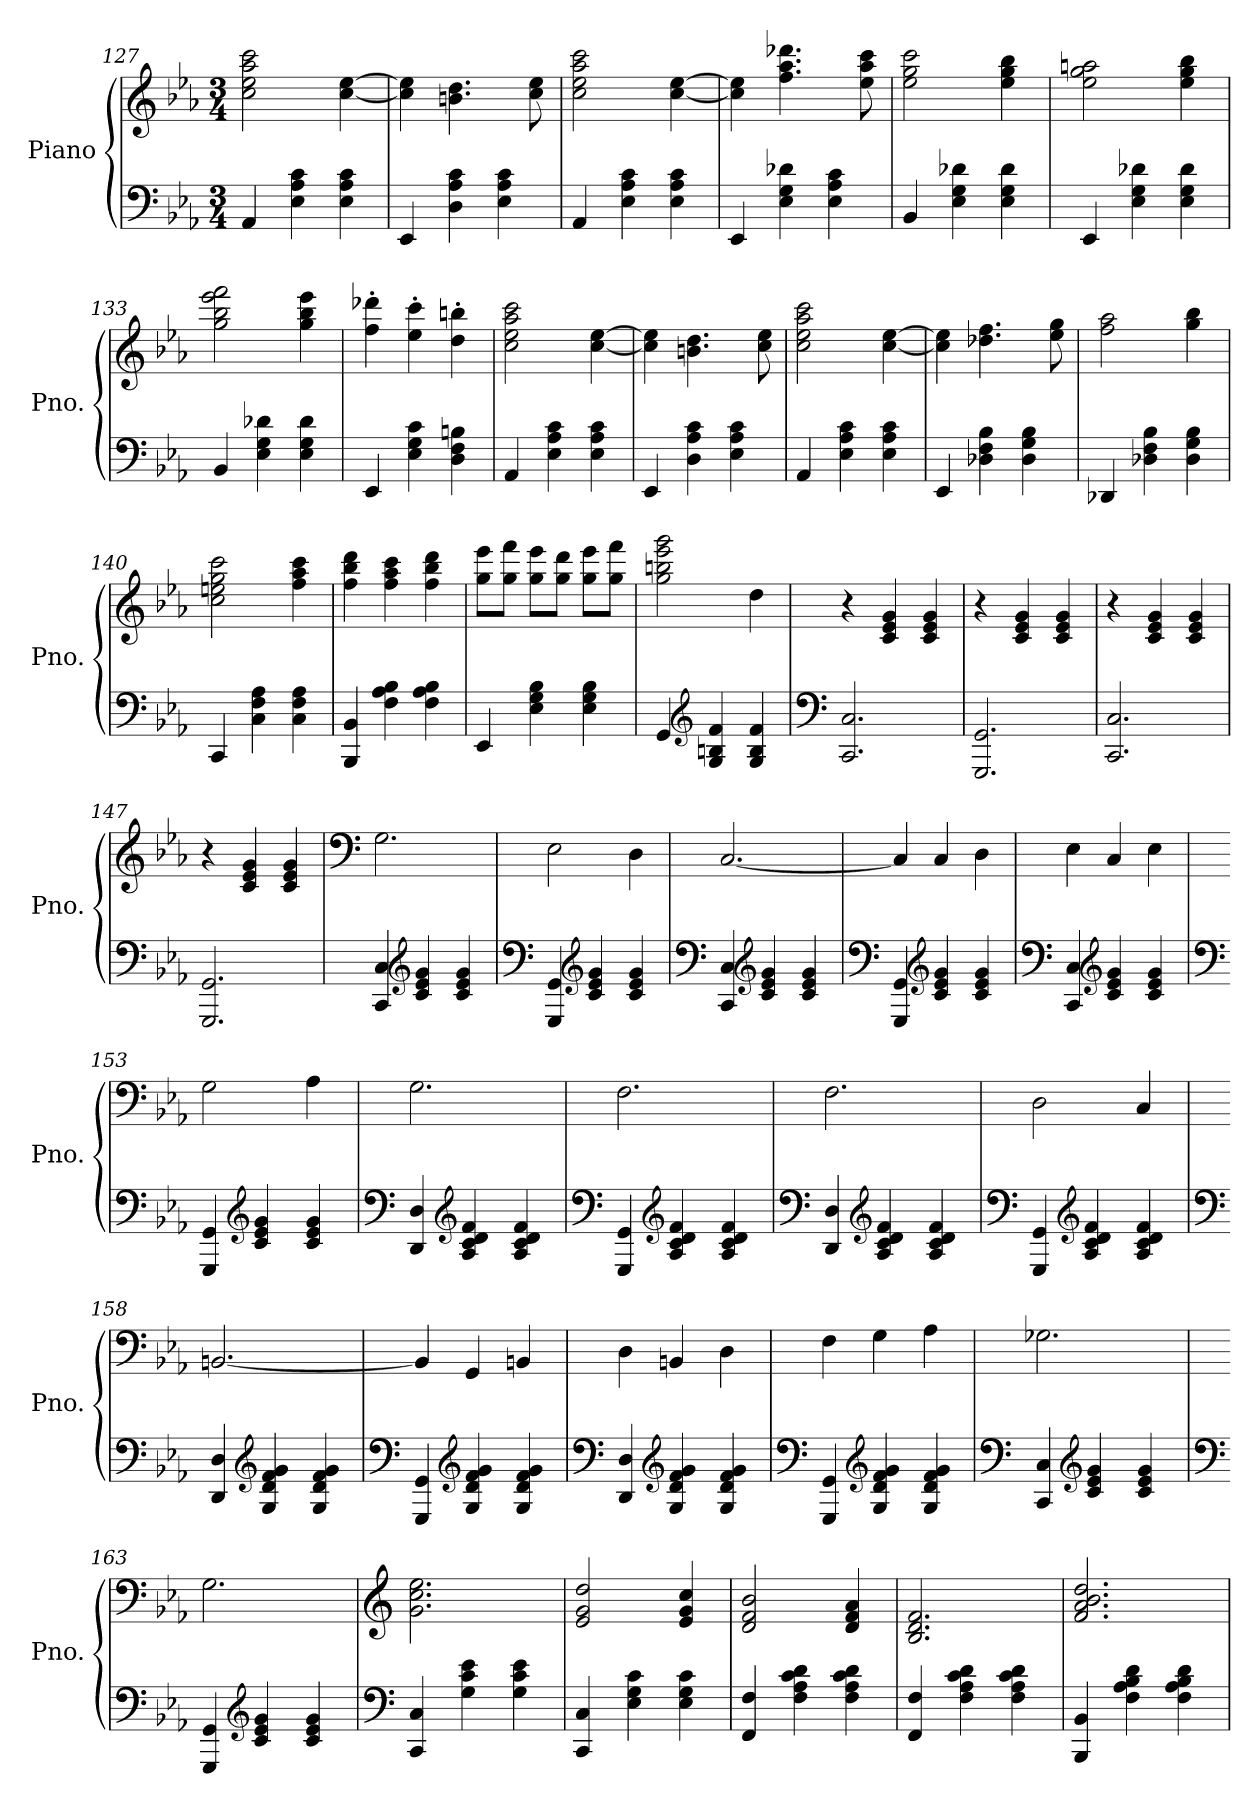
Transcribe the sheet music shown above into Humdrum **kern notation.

**kern	**kern
*part1	*part1
*staff2	*staff1
*I"Piano	*
*I'Pno.	*
*clefF4	*clefG2
*k[b-e-a-]	*k[b-e-a-]
*M3/4	*M3/4
=127	=127
4AA-/	2cc\ 2ee-\ 2aa-\ 2ccc\
4E-\ 4A-\ 4c\	.
4E-\ 4A-\ 4c\	[4cc\ [4ee-\
=128	=128
4EE-/	4cc\] 4ee-\]
4D\ 4A-\ 4c\	4.bn\ 4.dd\
4E-\ 4A-\ 4c\	.
.	8cc\ 8ee-\
=129	=129
4AA-/	2cc\ 2ee-\ 2aa-\ 2ccc\
4E-\ 4A-\ 4c\	.
4E-\ 4A-\ 4c\	[4cc\ [4ee-\
=130	=130
4EE-/	4cc\] 4ee-\]
4E-\ 4G\ 4d-X\	4.ff\ 4.aa-\ 4.ddd-X\
4E-\ 4A-\ 4c\	.
.	8ee-\ 8aa-\ 8ccc\
!!LO:LB:g=z
=131	=131
4BB-/	2ee-\ 2gg\ 2ccc\
4E-\ 4G\ 4d-X\	.
4E-\ 4G\ 4d-\	4ee-\ 4gg\ 4bb-\
=132	=132
4EE-/	2ee-\ 2gg\ 2aan\
4E-\ 4G\ 4d-X\	.
4E-\ 4G\ 4d-\	4ee-\ 4gg\ 4bb-\
=133	=133
4BB-/	2gg\ 2bb-\ 2eee-\ 2fff\
4E-\ 4G\ 4d-X\	.
4E-\ 4G\ 4d-\	4gg\ 4bb-\ 4eee-\
=134	=134
4EE-/	4ff\' 4ddd-X\'
4E-\ 4G\ 4c\	4ee-\' 4ccc\'
4D\ 4F\ 4Bn\	4dd\' 4bbn\'
=135	=135
4AA-/	2cc\ 2ee-\ 2aa-\ 2ccc\
4E-\ 4A-\ 4c\	.
4E-\ 4A-\ 4c\	[4cc\ [4ee-\
=136	=136
4EE-/	4cc\] 4ee-\]
4D\ 4A-\ 4c\	4.bn\ 4.dd\
4E-\ 4A-\ 4c\	.
.	8cc\ 8ee-\
=137	=137
4AA-/	2cc\ 2ee-\ 2aa-\ 2ccc\
4E-\ 4A-\ 4c\	.
4E-\ 4A-\ 4c\	[4cc\ [4ee-\
=138	=138
4EE-/	4cc\] 4ee-\]
4D-X\ 4F\ 4B-\	4.dd-X\ 4.ff\
4D-\ 4G\ 4B-\	.
.	8ee-\ 8gg\
!!LO:LB:g=z
=139	=139
4DD-X/	2ff\ 2aa-\
4D-X\ 4F\ 4B-\	.
4D-\ 4G\ 4B-\	4gg\ 4bb-\
=140	=140
4CC/	2cc\ 2een\ 2gg\ 2ccc\
4C\ 4F\ 4A-\	.
4C\ 4F\ 4A-\	4ff\ 4aa-\ 4ccc\
=141	=141
4BBB-/ 4BB-/	4ff\ 4bb-\ 4ddd\
4F\ 4A-\ 4B-\	4ff\ 4aa-\ 4ccc\
4F\ 4A-\ 4B-\	4ff\ 4bb-\ 4ddd\
=142	=142
4EE-/	8gg\ 8eee-\L
.	8gg\ 8fff\J
4E-\ 4G\ 4B-\	8gg\ 8eee-\L
.	8gg\ 8ddd\J
4E-\ 4G\ 4B-\	8gg\ 8eee-\L
.	8gg\ 8fff\J
=143	=143
4GG/	2gg\ 2bbn\ 2eee-\ 2ggg\
*clefG2	*
4G/ 4Bn/ 4f/	.
4G/ 4B/ 4f/	4dd\
=144	=144
*clefF4	*
2.CC/ 2.C/	4r
.	4c/ 4e-/ 4g/
.	4c/ 4e-/ 4g/
=145	=145
2.GGG/ 2.GG/	4r
.	4c/ 4e-/ 4g/
.	4c/ 4e-/ 4g/
!!LO:LB:g=z
=146	=146
2.CC/ 2.C/	4r
.	4c/ 4e-/ 4g/
.	4c/ 4e-/ 4g/
=147	=147
2.GGG/ 2.GG/	4r
.	4c/ 4e-/ 4g/
.	4c/ 4e-/ 4g/
=148	=148
*	*clefF4
4CC/ 4C/	2.G\
*clefG2	*
4c/ 4e-/ 4g/	.
4c/ 4e-/ 4g/	.
=149	=149
*clefF4	*
4GGG/ 4GG/	2E-\
*clefG2	*
4c/ 4e-/ 4g/	.
4c/ 4e-/ 4g/	4D\
=150	=150
*clefF4	*
4CC/ 4C/	[2.C/
*clefG2	*
4c/ 4e-/ 4g/	.
4c/ 4e-/ 4g/	.
=151	=151
*clefF4	*
4GGG/ 4GG/	4C/]
*clefG2	*
4c/ 4e-/ 4g/	4C/
4c/ 4e-/ 4g/	4D\
!!LO:PB:g=z
=152	=152
*clefF4	*
4CC/ 4C/	4E-\
*clefG2	*
4c/ 4e-/ 4g/	4C/
4c/ 4e-/ 4g/	4E-\
=153	=153
*clefF4	*
4GGG/ 4GG/	2G\
*clefG2	*
4c/ 4e-/ 4g/	.
4c/ 4e-/ 4g/	4A-\
=154	=154
*clefF4	*
4DD/ 4D/	2.G\
*clefG2	*
4A-/ 4c/ 4d/ 4f/	.
4A-/ 4c/ 4d/ 4f/	.
=155	=155
*clefF4	*
4GGG/ 4GG/	2.F\
*clefG2	*
4A-/ 4c/ 4d/ 4f/	.
4A-/ 4c/ 4d/ 4f/	.
=156	=156
*clefF4	*
4DD/ 4D/	2.F\
*clefG2	*
4A-/ 4c/ 4d/ 4f/	.
4A-/ 4c/ 4d/ 4f/	.
!!LO:LB:g=z
=157	=157
*clefF4	*
4GGG/ 4GG/	2D\
*clefG2	*
4A-/ 4c/ 4d/ 4f/	.
4A-/ 4c/ 4d/ 4f/	4C/
=158	=158
*clefF4	*
4DD/ 4D/	[2.BBn/
*clefG2	*
4G/ 4d/ 4f/ 4g/	.
4G/ 4d/ 4f/ 4g/	.
=159	=159
*clefF4	*
4GGG/ 4GG/	4BB/]
*clefG2	*
4G/ 4d/ 4f/ 4g/	4GG/
4G/ 4d/ 4f/ 4g/	4BBn/
=160	=160
*clefF4	*
4DD/ 4D/	4D\
*clefG2	*
4G/ 4d/ 4f/ 4g/	4BBn/
4G/ 4d/ 4f/ 4g/	4D\
=161	=161
*clefF4	*
4GGG/ 4GG/	4F\
*clefG2	*
4G/ 4d/ 4f/ 4g/	4G\
4G/ 4d/ 4f/ 4g/	4A-\
!!LO:LB:g=z
=162	=162
*clefF4	*
4CC/ 4C/	2.G-X\
*clefG2	*
4c/ 4e-/ 4g/	.
4c/ 4e-/ 4g/	.
=163	=163
*clefF4	*
4GGG/ 4GG/	2.G\
*clefG2	*
4c/ 4e-/ 4g/	.
4c/ 4e-/ 4g/	.
=164	=164
*clefF4	*clefG2
4CC/ 4C/	2.g\ 2.cc\ 2.ee-\
4G\ 4c\ 4e-\	.
4G\ 4c\ 4e-\	.
=165	=165
4CC/ 4C/	2e-/ 2g/ 2dd/
4E-\ 4G\ 4c\	.
4E-\ 4G\ 4c\	4e-/ 4g/ 4cc/
=166	=166
4FF/ 4F/	2d/ 2f/ 2b-/
4F\ 4A-\ 4c\ 4d\	.
4F\ 4A-\ 4c\ 4d\	4d/ 4f/ 4a-/
=167	=167
4FF/ 4F/	2.B-/ 2.d/ 2.f/
4F\ 4A-\ 4c\ 4d\	.
4F\ 4A-\ 4c\ 4d\	.
=168	=168
4BBB-/ 4BB-/	2.f/ 2.a-/ 2.b-/ 2.dd/
4F\ 4A-\ 4B-\ 4d\	.
4F\ 4A-\ 4B-\ 4d\	.
=	=
*-	*-
